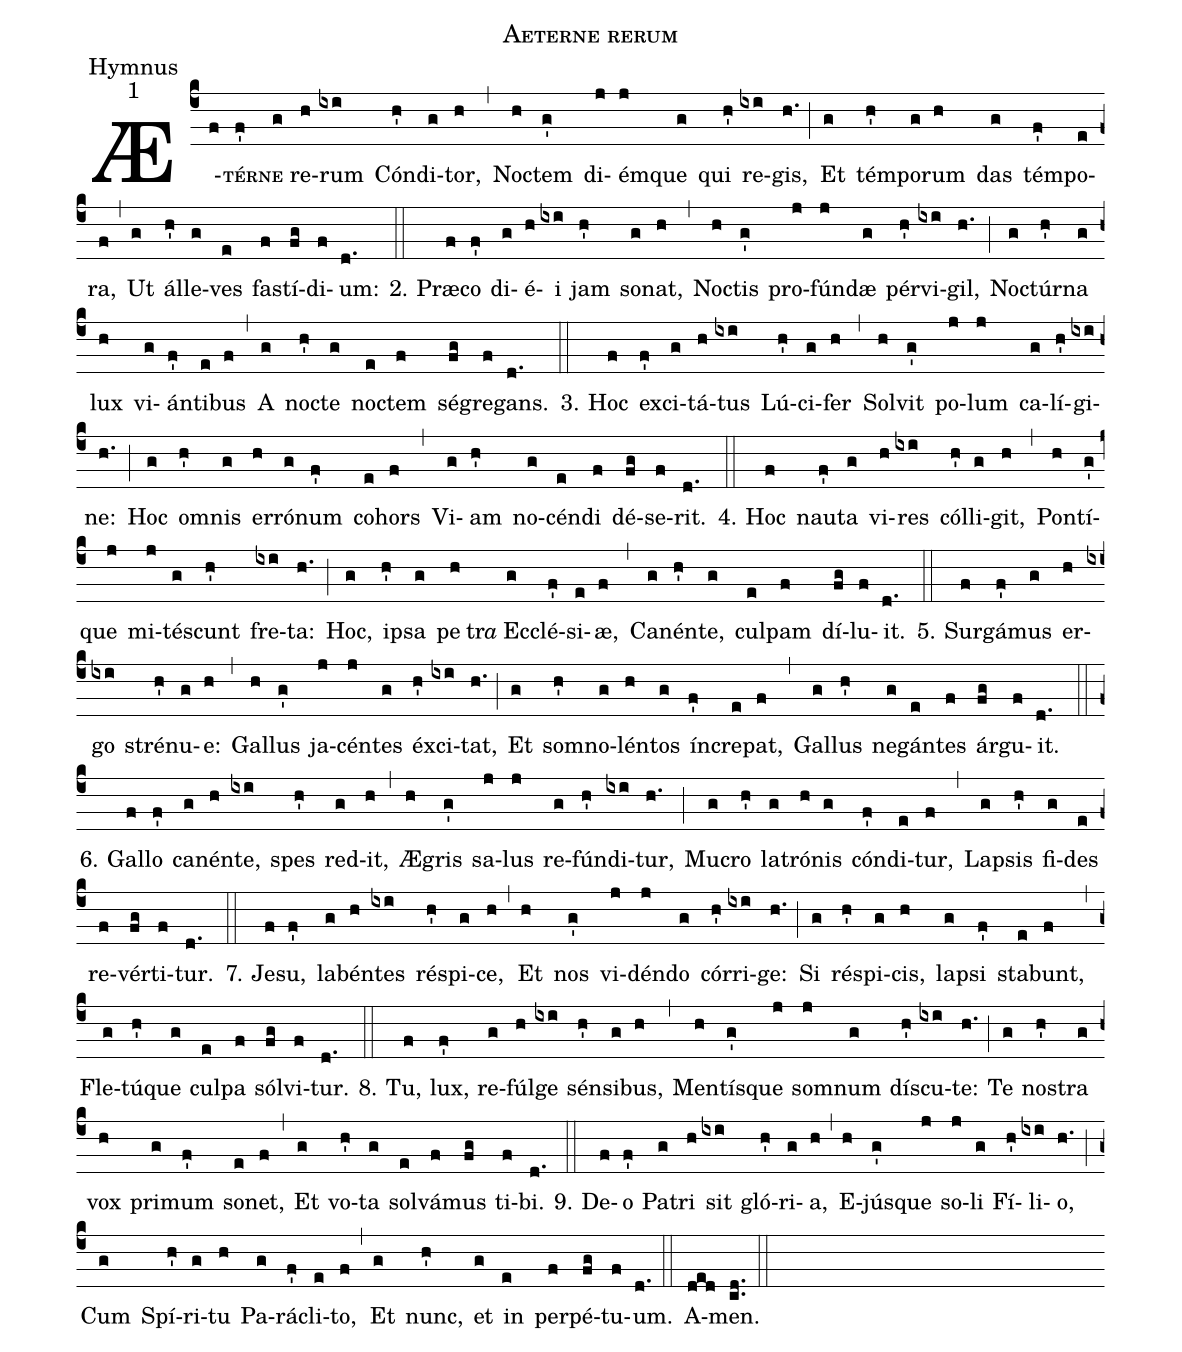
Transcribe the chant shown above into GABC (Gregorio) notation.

name:Aeterne rerum;
office-part:Hymnus;
mode:1;
%%
(c4)Æ(f)<sc>tér(f')ne(g)</sc> re(h)rum(ixi) Cón(h')di(g)tor,(h) (,)
Noc(h)tem(g') di(j)ém(j)que(g) qui(h') re(ixi)gis,(h.) (;)
Et(g) tém(h')po(g)rum(h) das(g) tém(f')po(e)ra,(f) (,)
Ut(g) ál(h')le(g)ves(e) fas(f)tí(fg)di(f)um:(d.) (::)

2. Præ(f)co(f') di(g)é(h)i(ixi) jam(h') so(g)nat,(h) (,)
Noc(h)tis(g') pro(j)fún(j)dæ(g) pér(h')vi(ixi)gil,(h.) (;)
Noc(g)túr(h')na(g) lux(h) vi(g)án(f')ti(e)bus(f) (,)
A(g) noc(h')te(g) noc(e)tem(f) sé(fg)gre(f)gans.(d.) (::)

3. Hoc(f) ex(f')ci(g)tá(h)tus(ixi) Lú(h')ci(g)fer(h) (,)
Sol(h)vit(g') po(j)lum(j) ca(g)lí(h')gi(ixi)ne:(h.) (;)
Hoc(g) om(h')nis(g) er(h)ró(g)num(f') co(e)hors(f) (,)
Vi(g)am(h') no(g)cén(e)di(f) dé(fg)se(f)rit.(d.) (::)

4. Hoc(f) nau(f')ta(g) vi(h)res(ixi) cól(h')li(g)git,(h) (,)
Pon(h)tí(g')que(j) mi(j)tés(g)cunt(h') fre(ixi)ta:(h.) (;)
Hoc,(g) ip(h')sa(g) pe(h)tr<i>a</i>() Ec(g)clé(f')si(e)æ,(f) (,)
Ca(g)nén(h')te,(g) cul(e)pam(f) dí(fg)lu(f)it.(d.) (::)

5. Sur(f)gá(f')mus(g) er(h)go(ixi) stré(h')nu(g)e:(h) (,)
Gal(h)lus(g') ja(j)cén(j)tes(g) éx(h')ci(ixi)tat,(h.) (;)
Et(g) som(h')no(g)lén(h)tos(g) ín(f')cre(e)pat,(f) (,)
Gal(g)lus(h') ne(g)gán(e)tes(f) ár(fg)gu(f)it.(d.) (::)

6. Gal(f)lo(f') ca(g)nén(h)te,(ixi) spes(h') red(g)it,(h) (,)
Æ(h)gris(g') sa(j)lus(j) re(g)fún(h')di(ixi)tur,(h.) (;)
Mu(g)cro(h') la(g)tró(h)nis(g) cón(f')di(e)tur,(f) (,)
Lap(g)sis(h') fi(g)des(e) re(f)vér(fg)ti(f)tur.(d.) (::)

7. Je(f)su,(f') la(g)bén(h)tes(ixi) ré(h')spi(g)ce,(h) (,)
Et(h) nos(g') vi(j)dén(j)do(g) cór(h')ri(ixi)ge:(h.) (;)
Si(g) ré(h')spi(g)cis,(h) lap(g)si(f') sta(e)bunt,(f) (,)
Fle(g)tú(h')que(g) cul(e)pa(f) sól(fg)vi(f)tur.(d.) (::)

8. Tu,(f) lux,(f') re(g)fúl(h)ge(ixi) sén(h')si(g)bus,(h) (,)
Men(h)tís(g')que(j) som(j)num(g) dís(h')cu(ixi)te:(h.) (;)
Te(g) nos(h')tra(g) vox(h) pri(g)mum(f') so(e)net,(f) (,)
Et(g) vo(h')ta(g) sol(e)vá(f)mus(fg) ti(f)bi.(d.) (::)

9. De(f)o(f') Pa(g)tri(h) sit(ixi) gló(h')ri(g)a,(h) (,)
E(h)jús(g')que(j) so(j)li(g) Fí(h')li(ixi)o,(h.) (;)
Cum(g) Spí(h')ri(g)tu(h) Pa(g)rá(f')cli(e)to,(f) (,)
Et(g) nunc,(h') et(g) in(e) per(f)pé(fg)tu(f)um.(d.) (::)
A(ded)men.(cd..) (::)
